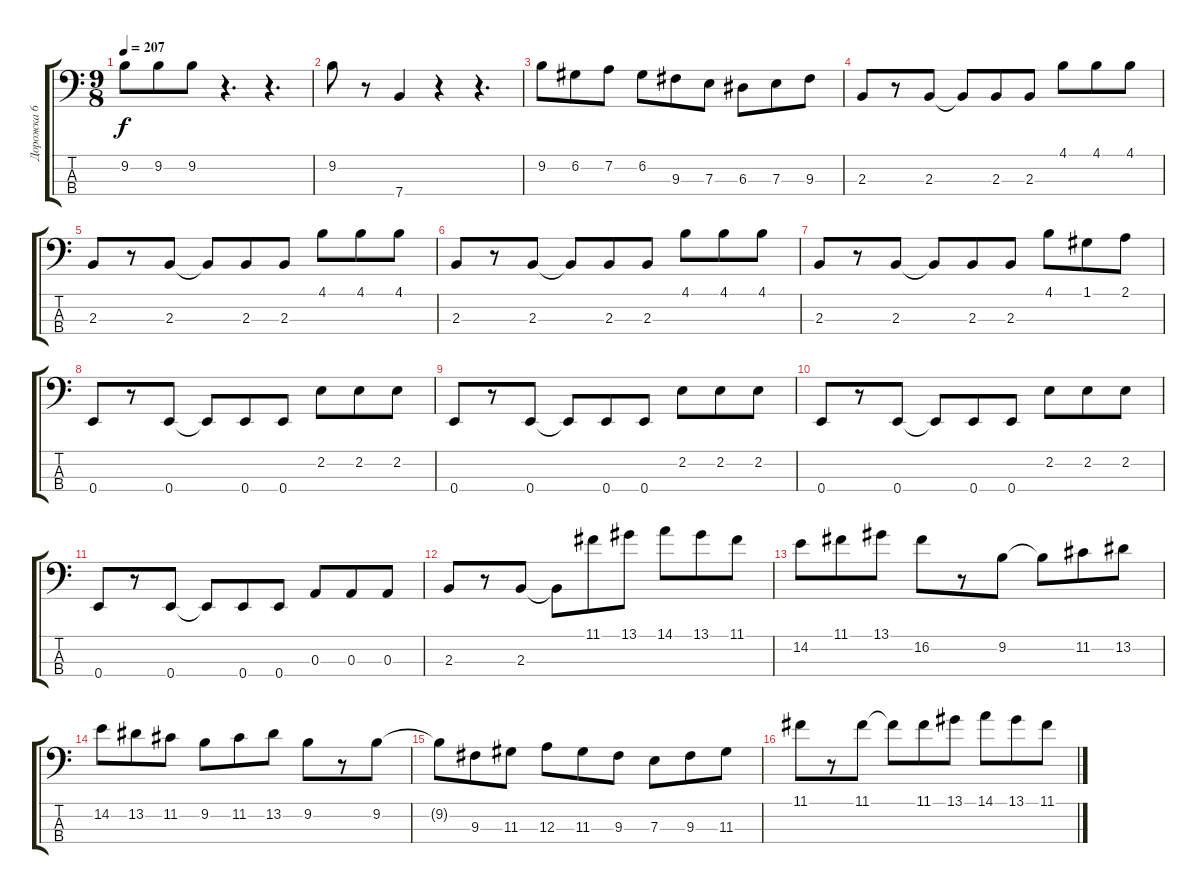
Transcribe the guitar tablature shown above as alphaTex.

\track ("Дорожка 6" "Дорожка 6") {instrument electricbassfinger}
\staff {score tabs}
\tuning (G2 D2 A1 E1) {hide}
\ts (9 8)
\tempo 207
\clef f4
\ks c
9.2.8{dy f} 9.2.8 9.2.8 r.4{d} r.4{d} |
9.2.8 r.8 7.4.4 r.4 r.4{d} |
9.2.8 6.2.8 7.2.8 6.2.8 9.3.8 7.3.8 6.3.8 7.3.8 9.3.8 |
2.3.8 r.8 2.3.8 2.3{t}.8 2.3.8 2.3.8 4.1.8 4.1.8 4.1.8 |
2.3.8 r.8 2.3.8 2.3{t}.8 2.3.8 2.3.8 4.1.8 4.1.8 4.1.8 |
2.3.8 r.8 2.3.8 2.3{t}.8 2.3.8 2.3.8 4.1.8 4.1.8 4.1.8 |
2.3.8 r.8 2.3.8 2.3{t}.8 2.3.8 2.3.8 4.1.8 1.1.8 2.1.8 |
0.4.8 r.8 0.4.8 0.4{t}.8 0.4.8 0.4.8 2.2.8 2.2.8 2.2.8 |
0.4.8 r.8 0.4.8 0.4{t}.8 0.4.8 0.4.8 2.2.8 2.2.8 2.2.8 |
0.4.8 r.8 0.4.8 0.4{t}.8 0.4.8 0.4.8 2.2.8 2.2.8 2.2.8 |
0.4.8 r.8 0.4.8 0.4{t}.8 0.4.8 0.4.8 0.3.8 0.3.8 0.3.8 |
2.3.8 r.8 2.3.8 2.3{t}.8 11.1.8 13.1.8 14.1.8 13.1.8 11.1.8 |
14.2.8 11.1.8 13.1.8 16.2.8 r.8 9.2.8 9.2{t}.8 11.2.8 13.2.8 |
14.2.8 13.2.8 11.2.8 9.2.8 11.2.8 13.2.8 9.2.8 r.8 9.2.8 |
9.2{t}.8 9.3.8 11.3.8 12.3.8 11.3.8 9.3.8 7.3.8 9.3.8 11.3.8 |
11.1.8 r.8 11.1.8 11.1{t}.8 11.1.8 13.1.8 14.1.8 13.1.8 11.1.8
